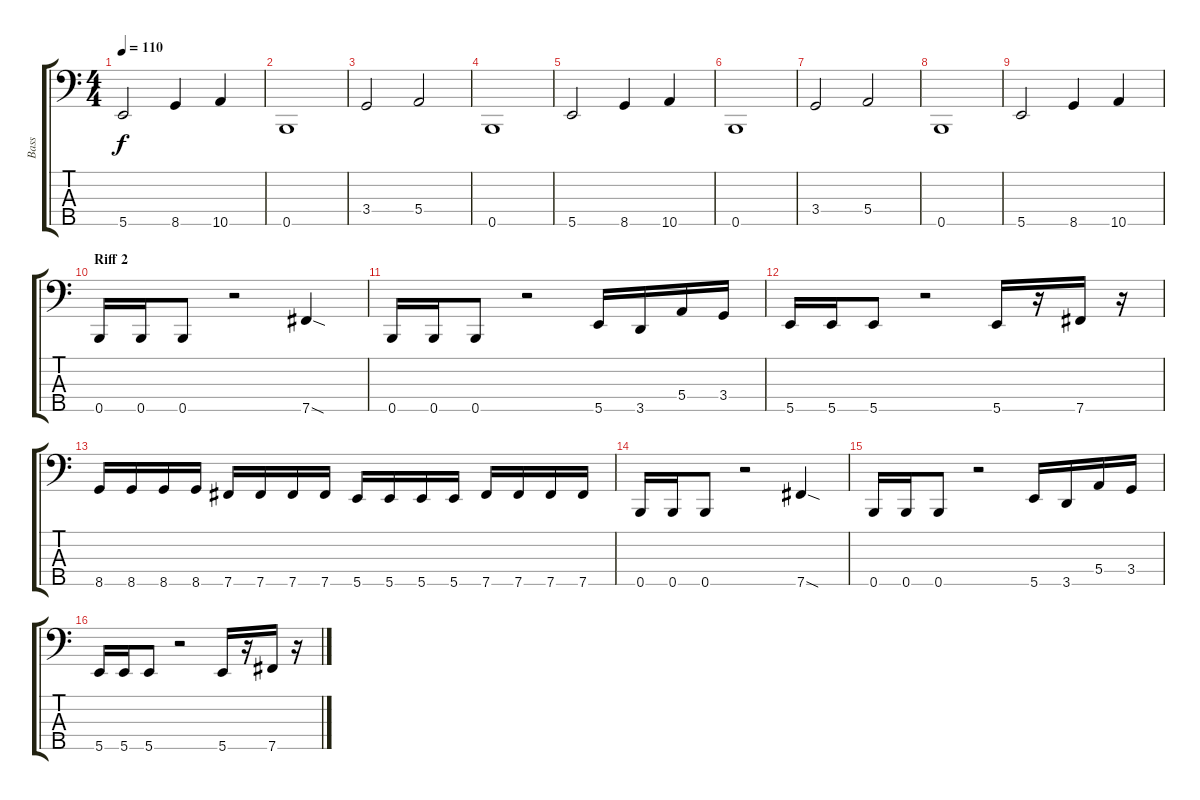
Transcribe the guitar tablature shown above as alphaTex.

\track ("Bass" "Bass") {instrument electricbassfinger}
\staff {score tabs}
\tuning (G2 D2 A1 E1 B0) {hide}
\ts (4 4)
\tempo 110
\clef f4
\ks c
5.5.2{dy f} 8.5.4 10.5.4 |
0.5.1 |
3.4.2 5.4.2 |
0.5.1 |
5.5.2 8.5.4 10.5.4 |
0.5.1 |
3.4.2 5.4.2 |
0.5.1 |
5.5.2 8.5.4 10.5.4 |
\section ("" "Riff 2")
0.5.16 0.5.16 0.5.8 r.2 7.5{sod}.4 |
0.5.16 0.5.16 0.5.8 r.2 5.5.16 3.5.16 5.4.16 3.4.16 |
5.5.16 5.5.16 5.5.8 r.2 5.5.16 r.16 7.5.16 r.16 |
8.5.16 8.5.16 8.5.16 8.5.16 7.5.16 7.5.16 7.5.16 7.5.16 5.5.16 5.5.16 5.5.16 5.5.16 7.5.16 7.5.16 7.5.16 7.5.16 |
0.5.16 0.5.16 0.5.8 r.2 7.5{sod}.4 |
0.5.16 0.5.16 0.5.8 r.2 5.5.16 3.5.16 5.4.16 3.4.16 |
5.5.16 5.5.16 5.5.8 r.2 5.5.16 r.16 7.5.16 r.16
